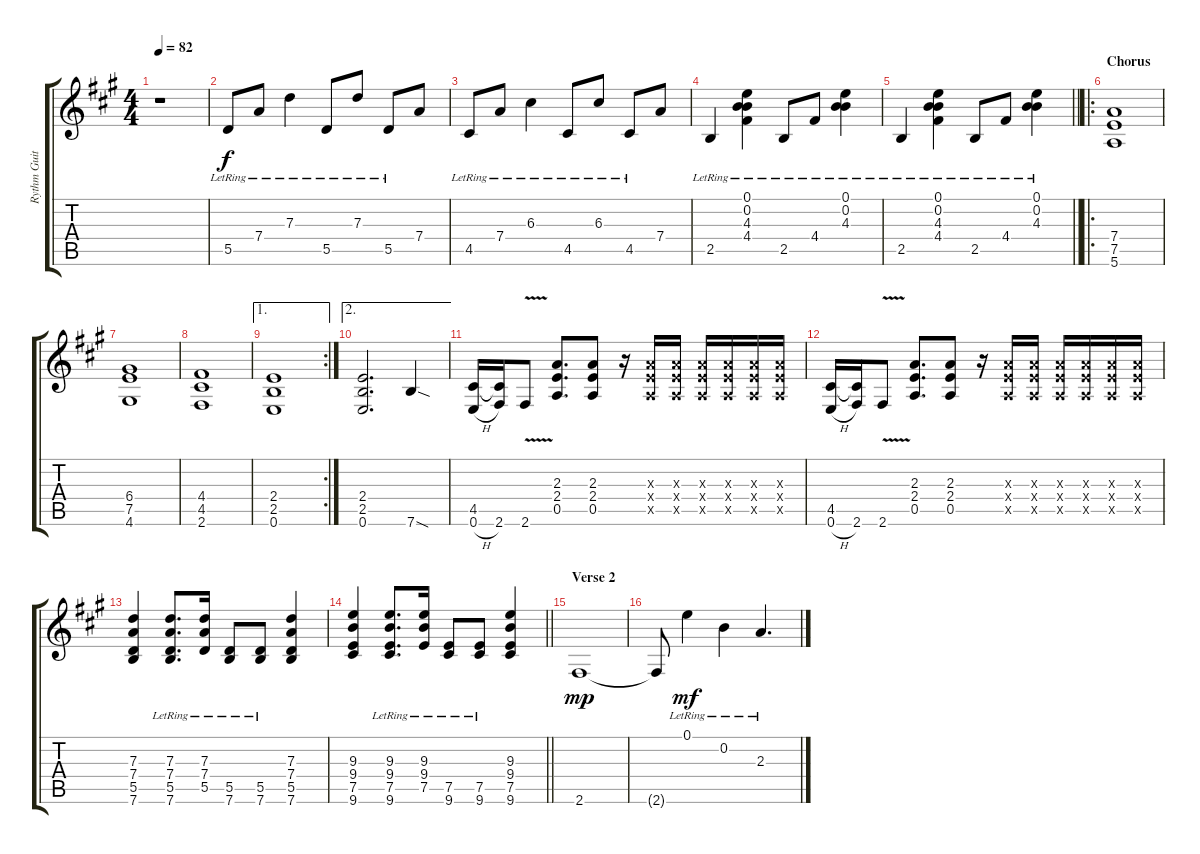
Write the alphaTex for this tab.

\track ("Rythm Guitar" "Rythm Guit") {instrument distortionguitar}
\staff {score tabs}
\tuning (E4 B3 G3 D3 A2 E2) {hide}
\ts (4 4)
\tempo 82
\clef g2
\ks a
r.1{dy f} |
5.5{lr}.8 7.4{lr}.8 7.3{lr}.4 5.5{lr}.8 7.3{lr}.8 5.5{lr}.8 7.4.8 |
4.5{lr}.8 7.4{lr}.8 6.3{lr}.4 4.5{lr}.8 6.3{lr}.8 4.5{lr}.8 7.4.8 |
2.5{lr}.4 (0.1{lr} 0.2{lr} 4.3{lr} 4.4{lr}).4 2.5{lr}.8 4.4{lr}.8 (0.1{lr} 0.2{lr} 4.3{lr}).4 |
\barLineRight lightlight
2.5{lr}.4 (0.1{lr} 0.2{lr} 4.3{lr} 4.4{lr}).4 2.5{lr}.8 4.4{lr}.8 (0.1{lr} 0.2{lr} 4.3{lr}).4 |
\ro
\section ("" "Chorus")
(7.4 7.5 5.6).1 |
(6.4 7.5 4.6).1 |
(4.4 4.5 2.6).1 |
\ae 1
\rc 2
(2.4 2.5 0.6).1 |
\ae 2
(2.4 2.5 0.6).2{d} 7.6{sod}.4 |
(4.5 0.6{h}).16 (4.5{t} 2.6).16 2.6{v}.8 (2.3 2.4 0.5).8{d} (2.3 2.4 0.5).8 r.16 (2.3{x} 2.4{x} 0.5{x}).16 (2.3{x} 2.4{x} 0.5{x}).16 (2.3{x} 2.4{x} 0.5{x}).16 (2.3{x} 2.4{x} 0.5{x}).16 (2.3{x} 2.4{x} 0.5{x}).16 (2.3{x} 2.4{x} 0.5{x}).16 |
(4.5 0.6{h}).16 (4.5{t} 2.6).16 2.6{v}.8 (2.3 2.4 0.5).8{d} (2.3 2.4 0.5).8 r.16 (2.3{x} 2.4{x} 0.5{x}).16 (2.3{x} 2.4{x} 0.5{x}).16 (2.3{x} 2.4{x} 0.5{x}).16 (2.3{x} 2.4{x} 0.5{x}).16 (2.3{x} 2.4{x} 0.5{x}).16 (2.3{x} 2.4{x} 0.5{x}).16 |
(7.3 7.4 5.5 7.6).4 (7.3{lr} 7.4{lr} 5.5{lr} 7.6{lr}).8{d} (7.3{lr} 7.4{lr} 5.5{lr}).16 (5.5{lr} 7.6{lr}).8 (5.5{lr} 7.6{lr}).8 (7.3 7.4 5.5 7.6).4 |
\barLineRight lightlight
(9.3 9.4 7.5 9.6).4 (9.3{lr} 9.4{lr} 7.5{lr} 9.6{lr}).8{d} (9.3{lr} 9.4{lr} 7.5{lr}).16 (7.5{lr} 9.6{lr}).8 (7.5{lr} 9.6{lr}).8 (9.3 9.4 7.5 9.6).4 |
\section ("" "Verse 2")
2.6.1{dy mp} |
2.6{t}.8 0.1{lr}.4{dy mf} 0.2{lr}.4 2.3{lr}.4{d}
